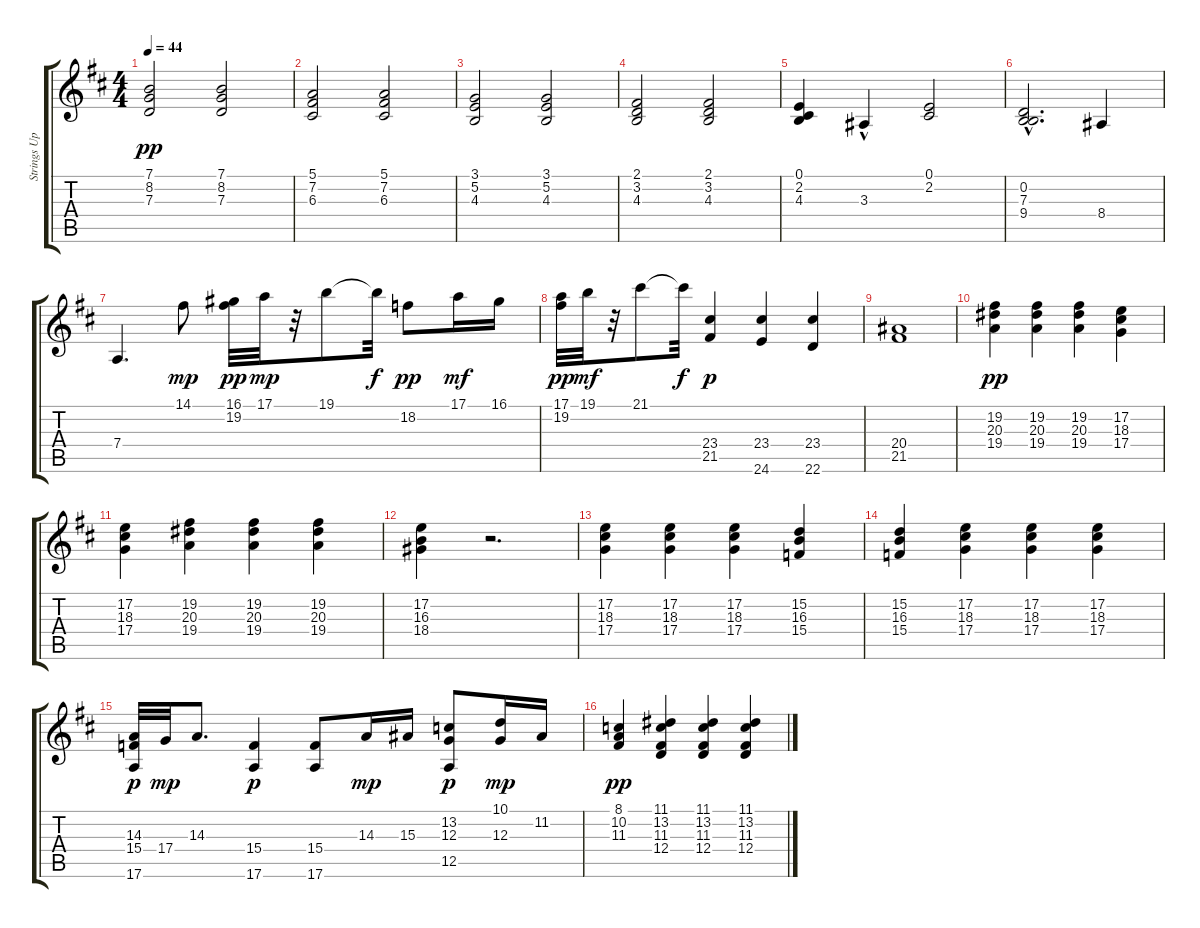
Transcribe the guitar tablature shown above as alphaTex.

\track ("Strings Upper" "Strings Up") {instrument stringensemble1}
\staff {score tabs}
\tuning (E4 B3 G3 D3 A2 E2) {hide}
\ts (4 4)
\tempo 44
\clef g2
\ks d
(7.1 8.2 7.3).2{dy pp} (7.1 8.2 7.3).2 |
(5.1 7.2 6.3).2 (5.1 7.2 6.3).2 |
(3.1 5.2 4.3).2 (3.1 5.2 4.3).2 |
(2.1 3.2 4.3).2 (2.1 3.2 4.3).2 |
(0.1 2.2 4.3).4 3.3{hac}.4 (0.1 2.2).2 |
(0.2{hac} 7.3 9.4{hac}).2{d} 8.4.4 |
7.4.4{d} 14.1.8{dy mp} (16.1 19.2).32{dy pp} 17.1.32{dy mp} r.32 19.1.8 19.1{t}.32{dy f} 18.2.8{dy pp} 17.1.16{dy mf} 16.1.16 |
(17.1 19.2).32{dy pp} 19.1.32{dy mf} r.32 21.1.8 21.1{t}.32{dy f} (23.4 21.5).4{dy p} (23.4 24.6).4 (23.4 22.6).4 |
(20.4 21.5).1 |
(19.2 20.3 19.4).4{dy pp} (19.2 20.3 19.4).4 (19.2 20.3 19.4).4 (17.2 18.3 17.4).4 |
(17.2 18.3 17.4).4 (19.2 20.3 19.4).4 (19.2 20.3 19.4).4 (19.2 20.3 19.4).4 |
(17.2 16.3 18.4).4 r.2{d} |
(17.2 18.3 17.4).4 (17.2 18.3 17.4).4 (17.2 18.3 17.4).4 (15.2 16.3 15.4).4 |
(15.2 16.3 15.4).4 (17.2 18.3 17.4).4 (17.2 18.3 17.4).4 (17.2 18.3 17.4).4 |
(14.3 15.4 17.6).32{dy p} 17.4.32{dy mp} 14.3.8{d} (15.4 17.6).4{dy p} (15.4 17.6).8 14.3.16{dy mp} 15.3.16 (13.2 12.3 12.5).8{dy p} (10.1 12.3).16{dy mp} 11.2.16 |
(8.1 10.2 11.3).4{dy pp} (11.1 13.2 11.3 12.4).4 (11.1 13.2 11.3 12.4).4 (11.1 13.2 11.3 12.4).4
